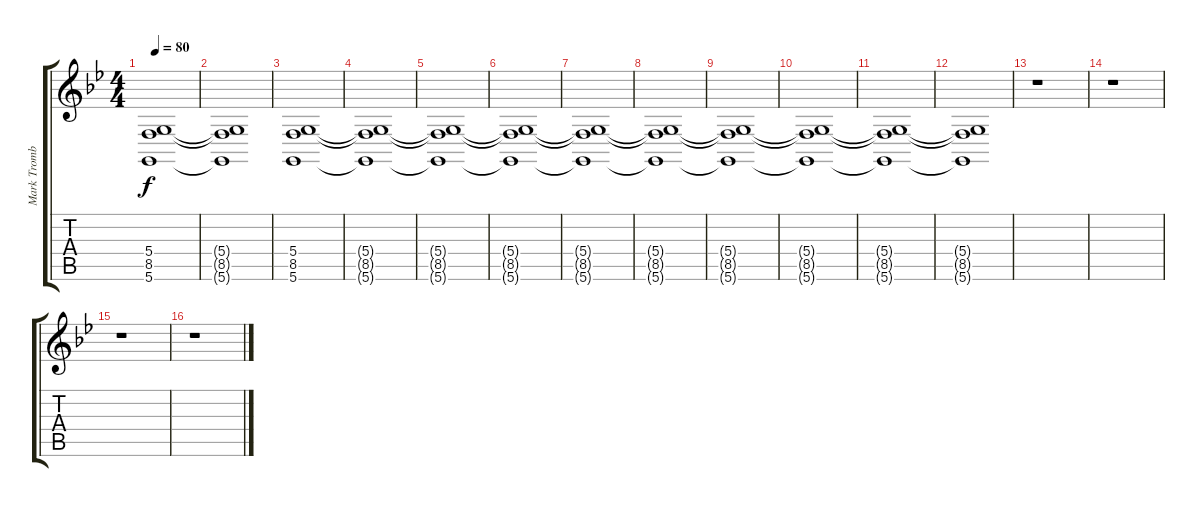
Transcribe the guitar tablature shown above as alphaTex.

\track ("Mark Trombino" "Mark Tromb") {instrument fx7echoes}
\staff {score tabs}
\tuning (E4 B3 G3 D3 A2 D2) {hide}
\ts (4 4)
\tempo 80
\clef g2
\ks bb
(5.4 8.5 5.6).1{dy f} |
(5.4{t} 8.5{t} 5.6{t}).1 |
(5.4 8.5 5.6).1 |
(5.4{t} 8.5{t} 5.6{t}).1 |
(5.4{t} 8.5{t} 5.6{t}).1 |
(5.4{t} 8.5{t} 5.6{t}).1 |
(5.4{t} 8.5{t} 5.6{t}).1 |
(5.4{t} 8.5{t} 5.6{t}).1 |
(5.4{t} 8.5{t} 5.6{t}).1 |
(5.4{t} 8.5{t} 5.6{t}).1 |
(5.4{t} 8.5{t} 5.6{t}).1 |
(5.4{t} 8.5{t} 5.6{t}).1 |
r.1 |
r.1 |
r.1 |
r.1
